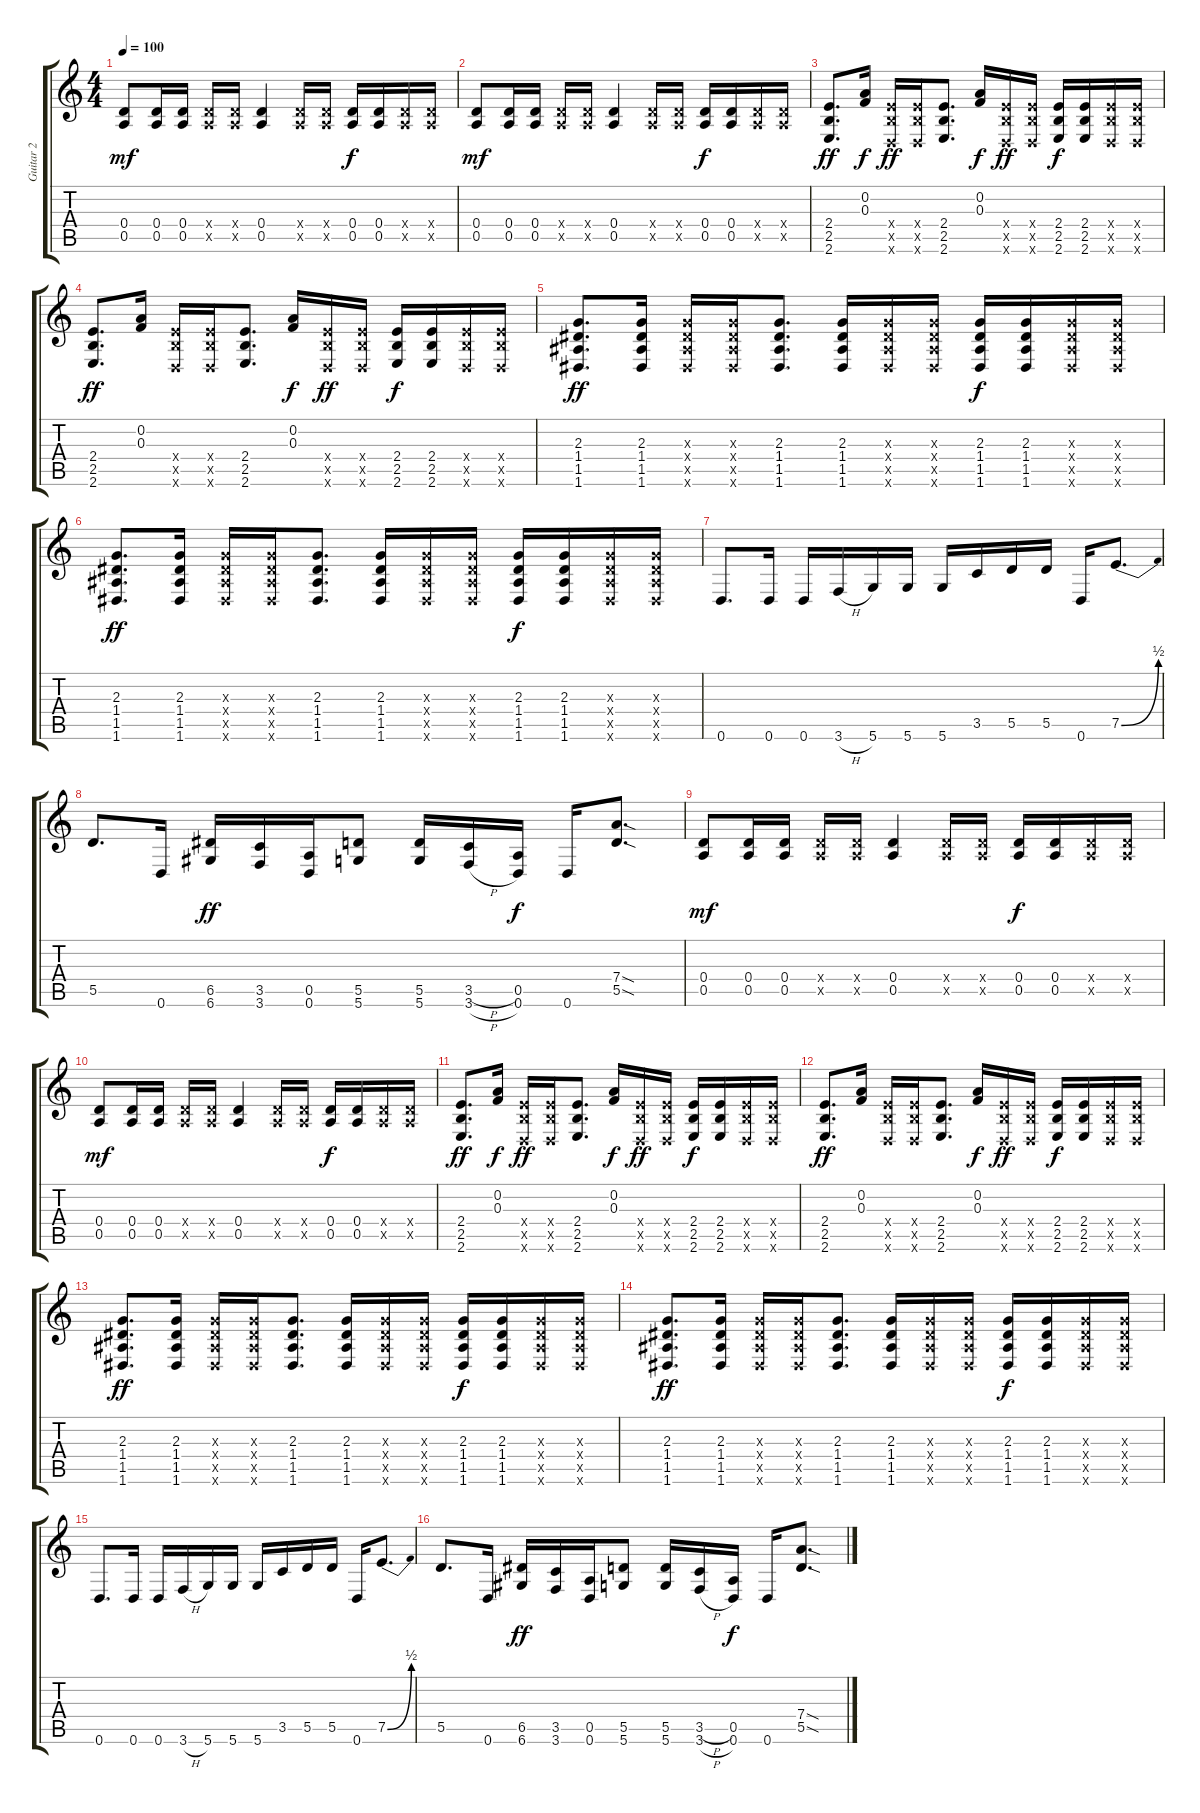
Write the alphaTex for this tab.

\track ("Guitar 2" "Guitar 2") {instrument overdrivenguitar}
\staff {score tabs}
\tuning (E4 A3 F3 D3 A2 D2) {hide}
\ts (4 4)
\tempo 100
\clef g2
\ks c
(0.4 0.5).8{dy mf} (0.4 0.5).16 (0.4 0.5).16 (0.4{x} 0.5{x}).16 (0.4{x} 0.5{x}).16 (0.4 0.5).4 (0.4{x} 0.5{x}).16 (0.4{x} 0.5{x}).16 (0.4 0.5).16{dy f} (0.4 0.5).16 (0.4{x} 0.5{x}).16 (0.4{x} 0.5{x}).16 |
(0.4 0.5).8{dy mf} (0.4 0.5).16 (0.4 0.5).16 (0.4{x} 0.5{x}).16 (0.4{x} 0.5{x}).16 (0.4 0.5).4 (0.4{x} 0.5{x}).16 (0.4{x} 0.5{x}).16 (0.4 0.5).16{dy f} (0.4 0.5).16 (0.4{x} 0.5{x}).16 (0.4{x} 0.5{x}).16 |
(2.4 2.5 2.6).8{d dy ff} (0.2 0.3).16{dy f} (2.4{x} 2.5{x} 0.6{x}).16{dy ff} (2.4{x} 2.5{x} 0.6{x}).16 (2.4 2.5 2.6).8{d} (0.2 0.3).16{dy f} (2.4{x} 2.5{x} 0.6{x}).16{dy ff} (2.4{x} 2.5{x} 0.6{x}).16 (2.4 2.5 2.6).16{dy f} (2.4 2.5 2.6).16 (2.4{x} 2.5{x} 0.6{x}).16 (2.4{x} 2.5{x} 0.6{x}).16 |
(2.4 2.5 2.6).8{d dy ff} (0.2 0.3).16 (2.4{x} 2.5{x} 0.6{x}).16 (2.4{x} 2.5{x} 0.6{x}).16 (2.4 2.5 2.6).8{d} (0.2 0.3).16{dy f} (2.4{x} 2.5{x} 0.6{x}).16{dy ff} (2.4{x} 2.5{x} 0.6{x}).16 (2.4 2.5 2.6).16{dy f} (2.4 2.5 2.6).16 (2.4{x} 2.5{x} 0.6{x}).16 (2.4{x} 2.5{x} 0.6{x}).16 |
(2.3 1.4 1.5 1.6).8{d dy ff} (2.3 1.4 1.5 1.6).16 (2.3{x} 1.4{x} 1.5{x} 1.6{x}).16 (2.3{x} 1.4{x} 1.5{x} 1.6{x}).16 (2.3 1.4 1.5 1.6).8{d} (2.3 1.4 1.5 1.6).16 (2.3{x} 1.4{x} 1.5{x} 1.6{x}).16 (2.3{x} 1.4{x} 1.5{x} 1.6{x}).16 (2.3 1.4 1.5 1.6).16{dy f} (2.3 1.4 1.5 1.6).16 (2.3{x} 1.4{x} 1.5{x} 1.6{x}).16 (2.3{x} 1.4{x} 1.5{x} 1.6{x}).16 |
(2.3 1.4 1.5 1.6).8{d dy ff} (2.3 1.4 1.5 1.6).16 (2.3{x} 1.4{x} 1.5{x} 1.6{x}).16 (2.3{x} 1.4{x} 1.5{x} 1.6{x}).16 (2.3 1.4 1.5 1.6).8{d} (2.3 1.4 1.5 1.6).16 (2.3{x} 1.4{x} 1.5{x} 1.6{x}).16 (2.3{x} 1.4{x} 1.5{x} 1.6{x}).16 (2.3 1.4 1.5 1.6).16{dy f} (2.3 1.4 1.5 1.6).16 (2.3{x} 1.4{x} 1.5{x} 1.6{x}).16 (2.3{x} 1.4{x} 1.5{x} 1.6{x}).16 |
0.6.8{d} 0.6.16 0.6.16 3.6{h}.16 5.6.16 5.6.16 5.6.16 3.5.16 5.5.16 5.5.16 0.6.16 7.5{be (bend 0 0 60 2)}.8{d} |
5.5.8{d} 0.6.16 (6.5 6.6).16{dy ff} (3.5 3.6).16 (0.5 0.6).16 (5.5 5.6).8 (5.5 5.6).16 (3.5{h} 3.6{h}).16 (0.5 0.6).16{dy f} 0.6.16 (7.4{sod} 5.5{sod}).8{d} |
(0.4 0.5).8{dy mf} (0.4 0.5).16 (0.4 0.5).16 (0.4{x} 0.5{x}).16 (0.4{x} 0.5{x}).16 (0.4 0.5).4 (0.4{x} 0.5{x}).16 (0.4{x} 0.5{x}).16 (0.4 0.5).16{dy f} (0.4 0.5).16 (0.4{x} 0.5{x}).16 (0.4{x} 0.5{x}).16 |
(0.4 0.5).8{dy mf} (0.4 0.5).16 (0.4 0.5).16 (0.4{x} 0.5{x}).16 (0.4{x} 0.5{x}).16 (0.4 0.5).4 (0.4{x} 0.5{x}).16 (0.4{x} 0.5{x}).16 (0.4 0.5).16{dy f} (0.4 0.5).16 (0.4{x} 0.5{x}).16 (0.4{x} 0.5{x}).16 |
(2.4 2.5 2.6).8{d dy ff} (0.2 0.3).16{dy f} (2.4{x} 2.5{x} 0.6{x}).16{dy ff} (2.4{x} 2.5{x} 0.6{x}).16 (2.4 2.5 2.6).8{d} (0.2 0.3).16{dy f} (2.4{x} 2.5{x} 0.6{x}).16{dy ff} (2.4{x} 2.5{x} 0.6{x}).16 (2.4 2.5 2.6).16{dy f} (2.4 2.5 2.6).16 (2.4{x} 2.5{x} 0.6{x}).16 (2.4{x} 2.5{x} 0.6{x}).16 |
(2.4 2.5 2.6).8{d dy ff} (0.2 0.3).16 (2.4{x} 2.5{x} 0.6{x}).16 (2.4{x} 2.5{x} 0.6{x}).16 (2.4 2.5 2.6).8{d} (0.2 0.3).16{dy f} (2.4{x} 2.5{x} 0.6{x}).16{dy ff} (2.4{x} 2.5{x} 0.6{x}).16 (2.4 2.5 2.6).16{dy f} (2.4 2.5 2.6).16 (2.4{x} 2.5{x} 0.6{x}).16 (2.4{x} 2.5{x} 0.6{x}).16 |
(2.3 1.4 1.5 1.6).8{d dy ff} (2.3 1.4 1.5 1.6).16 (2.3{x} 1.4{x} 1.5{x} 1.6{x}).16 (2.3{x} 1.4{x} 1.5{x} 1.6{x}).16 (2.3 1.4 1.5 1.6).8{d} (2.3 1.4 1.5 1.6).16 (2.3{x} 1.4{x} 1.5{x} 1.6{x}).16 (2.3{x} 1.4{x} 1.5{x} 1.6{x}).16 (2.3 1.4 1.5 1.6).16{dy f} (2.3 1.4 1.5 1.6).16 (2.3{x} 1.4{x} 1.5{x} 1.6{x}).16 (2.3{x} 1.4{x} 1.5{x} 1.6{x}).16 |
(2.3 1.4 1.5 1.6).8{d dy ff} (2.3 1.4 1.5 1.6).16 (2.3{x} 1.4{x} 1.5{x} 1.6{x}).16 (2.3{x} 1.4{x} 1.5{x} 1.6{x}).16 (2.3 1.4 1.5 1.6).8{d} (2.3 1.4 1.5 1.6).16 (2.3{x} 1.4{x} 1.5{x} 1.6{x}).16 (2.3{x} 1.4{x} 1.5{x} 1.6{x}).16 (2.3 1.4 1.5 1.6).16{dy f} (2.3 1.4 1.5 1.6).16 (2.3{x} 1.4{x} 1.5{x} 1.6{x}).16 (2.3{x} 1.4{x} 1.5{x} 1.6{x}).16 |
0.6.8{d} 0.6.16 0.6.16 3.6{h}.16 5.6.16 5.6.16 5.6.16 3.5.16 5.5.16 5.5.16 0.6.16 7.5{be (bend 0 0 60 2)}.8{d} |
5.5.8{d} 0.6.16 (6.5 6.6).16{dy ff} (3.5 3.6).16 (0.5 0.6).16 (5.5 5.6).8 (5.5 5.6).16 (3.5{h} 3.6{h}).16 (0.5 0.6).16{dy f} 0.6.16 (7.4{sod} 5.5{sod}).8{d}
